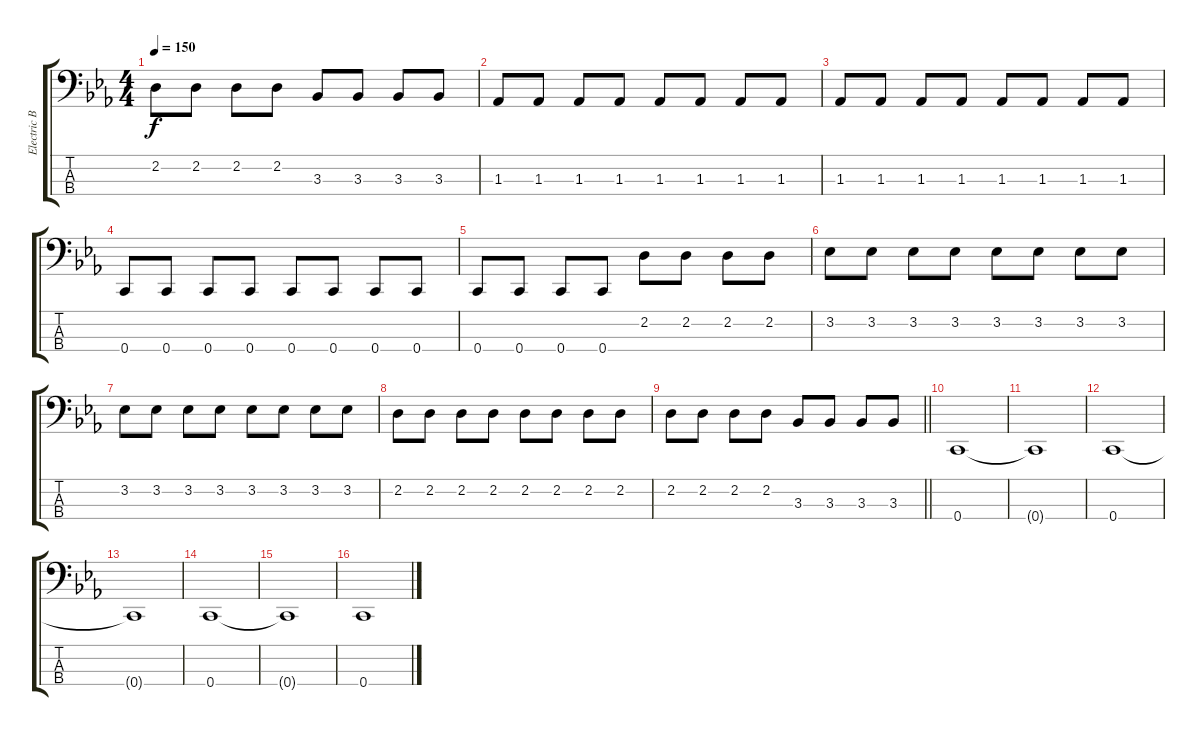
\track ("Electric Bass" "Electric B") {instrument electricbasspick}
\staff {score tabs}
\tuning (F2 C2 G1 C1) {hide}
\ts (4 4)
\tempo 150
\clef f4
\ks cminor
2.2.8{dy f} 2.2.8 2.2.8 2.2.8 3.3.8 3.3.8 3.3.8 3.3.8 |
1.3.8 1.3.8 1.3.8 1.3.8 1.3.8 1.3.8 1.3.8 1.3.8 |
1.3.8 1.3.8 1.3.8 1.3.8 1.3.8 1.3.8 1.3.8 1.3.8 |
0.4.8 0.4.8 0.4.8 0.4.8 0.4.8 0.4.8 0.4.8 0.4.8 |
0.4.8 0.4.8 0.4.8 0.4.8 2.2.8 2.2.8 2.2.8 2.2.8 |
3.2.8 3.2.8 3.2.8 3.2.8 3.2.8 3.2.8 3.2.8 3.2.8 |
3.2.8 3.2.8 3.2.8 3.2.8 3.2.8 3.2.8 3.2.8 3.2.8 |
2.2.8 2.2.8 2.2.8 2.2.8 2.2.8 2.2.8 2.2.8 2.2.8 |
\barLineRight lightlight
2.2.8 2.2.8 2.2.8 2.2.8 3.3.8 3.3.8 3.3.8 3.3.8 |
\section ("" "")
0.4.1 |
0.4{t}.1 |
0.4.1 |
0.4{t}.1 |
0.4.1 |
0.4{t}.1 |
0.4.1
